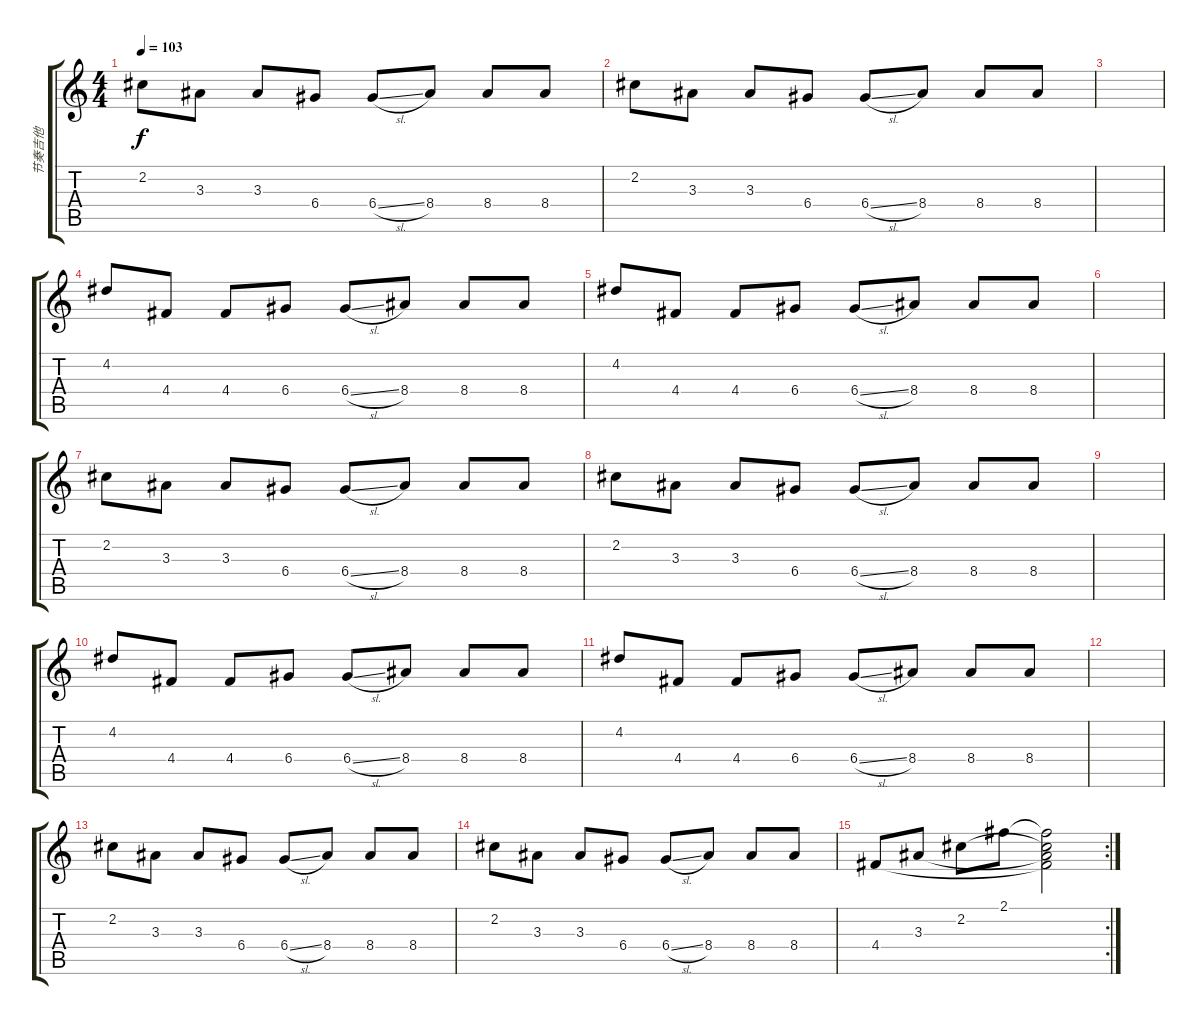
\track ("节奏吉他" "节奏吉他") {instrument electricguitarmuted}
\staff {score tabs}
\tuning (E4 B3 G3 D3 A2 E2) {hide}
\ts (4 4)
\tempo 103
\clef g2
\ks c
2.2.8{dy f} 3.3.8 3.3.8 6.4.8 6.4{sl}.8 8.4.8 8.4.8 8.4.8 |
2.2.8 3.3.8 3.3.8 6.4.8 6.4{sl}.8 8.4.8 8.4.8 8.4.8 |
|
4.2.8{instrument electricguitarclean} 4.4.8 4.4.8 6.4.8 6.4{sl}.8 8.4.8 8.4.8 8.4.8 |
4.2.8{instrument electricguitarclean} 4.4.8 4.4.8 6.4.8 6.4{sl}.8 8.4.8 8.4.8 8.4.8 |
|
2.2.8 3.3.8 3.3.8 6.4.8 6.4{sl}.8 8.4.8 8.4.8 8.4.8 |
2.2.8 3.3.8 3.3.8 6.4.8 6.4{sl}.8 8.4.8 8.4.8 8.4.8 |
|
4.2.8 4.4.8 4.4.8 6.4.8 6.4{sl}.8 8.4.8 8.4.8 8.4.8 |
4.2.8 4.4.8 4.4.8 6.4.8 6.4{sl}.8 8.4.8 8.4.8 8.4.8 |
|
2.2.8 3.3.8 3.3.8 6.4.8 6.4{sl}.8 8.4.8 8.4.8 8.4.8 |
2.2.8 3.3.8 3.3.8 6.4.8 6.4{sl}.8 8.4.8 8.4.8 8.4.8 |
\rc 2
4.4.8 3.3.8 2.2.8 2.1.8 (2.1{t} 2.2{t} 3.3{t} 4.4{t}).2
